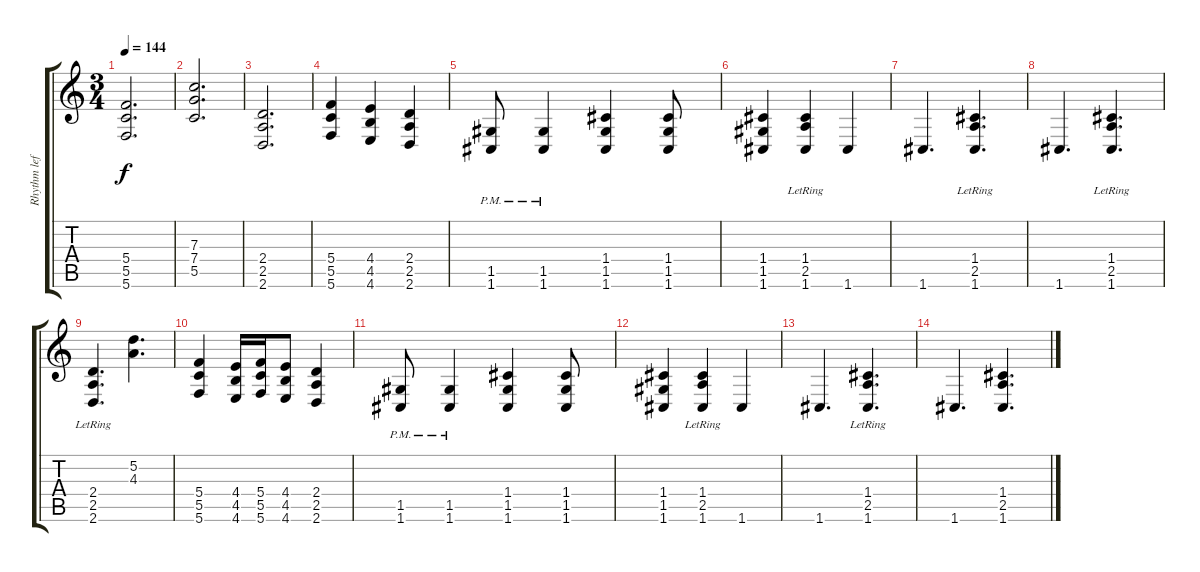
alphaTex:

\track ("Rhythm left" "Rhythm lef") {instrument distortionguitar}
\staff {score tabs}
\tuning (D4 A3 F3 C3 G2 C2) {hide}
\ts (3 4)
\tempo 144
\clef g2
\ks c
(5.4 5.5 5.6).2{d dy f} |
(7.3 7.4 5.5).2{d} |
(2.4 2.5 2.6).2{d} |
(5.4 5.5 5.6).4 (4.4 4.5 4.6).4 (2.4 2.5 2.6).4 |
(1.5{pm} 1.6{pm}).8 (1.5{pm} 1.6{pm}).4 (1.4 1.5 1.6).4 (1.4 1.5 1.6).8 |
(1.4 1.5 1.6).4 (1.4{lr} 2.5{lr} 1.6).4 1.6.4 |
1.6.4{d} (1.4{lr} 2.5{lr} 1.6).4{d} |
1.6.4{d} (1.4{lr} 2.5{lr} 1.6).4{d} |
(2.4{lr} 2.5{lr} 2.6{lr}).4{d} (5.2 4.3).4{d} |
(5.4 5.5 5.6).4 (4.4 4.5 4.6).16 (5.4 5.5 5.6).16 (4.4 4.5 4.6).8 (2.4 2.5 2.6).4 |
(1.5{pm} 1.6{pm}).8 (1.5{pm} 1.6{pm}).4 (1.4 1.5 1.6).4 (1.4 1.5 1.6).8 |
(1.4 1.5 1.6).4 (1.4{lr} 2.5{lr} 1.6).4 1.6.4 |
1.6.4{d} (1.4{lr} 2.5{lr} 1.6).4{d} |
1.6.4{d} (1.4 2.5 1.6).4{d}
